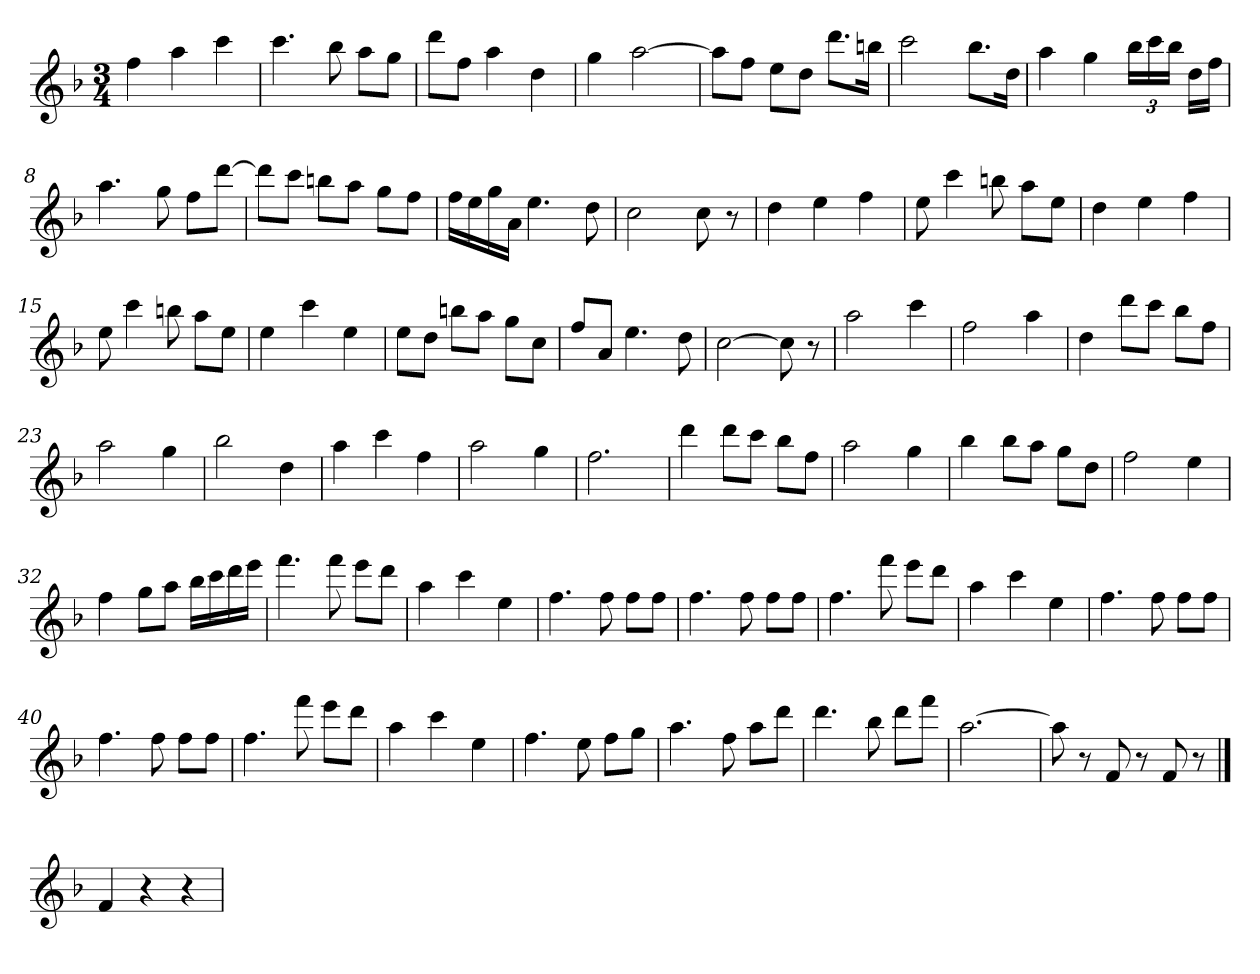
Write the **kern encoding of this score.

**kern
*part1
*staff1
*clefG2
*k[b-]
*F:
*M3/4
=1
4ff\
4aa\
4ccc\
=2
4.ccc\
8bb-\
8aa\L
8gg\J
=3
8ddd\L
8ff\J
4aa\
4dd\
=4
4gg\
[2aa\
=5
8aa\L]
8ff\J
8ee\L
8dd\J
8.ddd\L
16bbn\Jk
=6
2ccc\
8.bb-\L
16dd\Jk
!!LO:LB:g=z
=7
4aa\
4gg\
*Xbrackettup
24bb-\LL
24ccc\
24bb-\JJ
16dd\LL
16ff\JJ
=8
4.aa\
8gg\
8ff\L
[8ddd\J
=9
8ddd\L]
8ccc\J
8bbn\L
8aa\J
8gg\L
8ff\J
=10
16ff\LL
16ee\
16gg\
16a\JJ
4.ee\
8dd\
=11
2cc\
8cc\
8r
=12
4dd\
4ee\
4ff\
!!LO:LB:g=z
=13
8ee\
4ccc\
8bbn\
8aa\L
8ee\J
=14
4dd\
4ee\
4ff\
=15
8ee\
4ccc\
8bbn\
8aa\L
8ee\J
=16
4ee\
4ccc\
4ee\
=17
8ee\L
8dd\J
8bbn\L
8aa\J
8gg\L
8cc\J
=18
8ff/L
8a/J
4.ee\
8dd\
!!LO:LB:g=z
=19
[2cc\
8cc\]
8r
=20
2aa\
4ccc\
=21
2ff\
4aa\
=22
4dd\
8ddd\L
8ccc\J
8bb-\L
8ff\J
=23
2aa\
4gg\
=24
2bb-\
4dd\
!!LO:LB:g=z
=25
4aa\
4ccc\
4ff\
=26
2aa\
4gg\
=27
2.ff\
=28
4ddd\
8ddd\L
8ccc\J
8bb-\L
8ff\J
=29
2aa\
4gg\
=30
4bb-\
8bb-\L
8aa\J
8gg\L
8dd\J
!!LO:LB:g=z
=31
2ff\
4ee\
=32
4ff\
8gg\L
8aa\J
16bb-\LL
16ccc\
16ddd\
16eee\JJ
=33
4.fff\
8fff\
8eee\L
8ddd\J
=34
4aa\
4ccc\
4ee\
=35
4.ff\
8ff\
8ff\L
8ff\J
=36
4.ff\
8ff\
8ff\L
8ff\J
!!LO:LB:g=z
=37
4.ff\
8fff\
8eee\L
8ddd\J
=38
4aa\
4ccc\
4ee\
=39
4.ff\
8ff\
8ff\L
8ff\J
=40
4.ff\
8ff\
8ff\L
8ff\J
=41
4.ff\
8fff\
8eee\L
8ddd\J
=42
4aa\
4ccc\
4ee\
=43
4.ff\
8ee\
8ff\L
8gg\J
!!LO:LB:g=z
=44
4.aa\
8ff\
8aa\L
8ddd\J
=45
4.ddd\
8bb-\
8ddd\L
8fff\J
=46
[2.aa\
=47
8aa\]
8r
8f/
8r
8f/
8r
==48
4f/
4r
4r
=
*-
